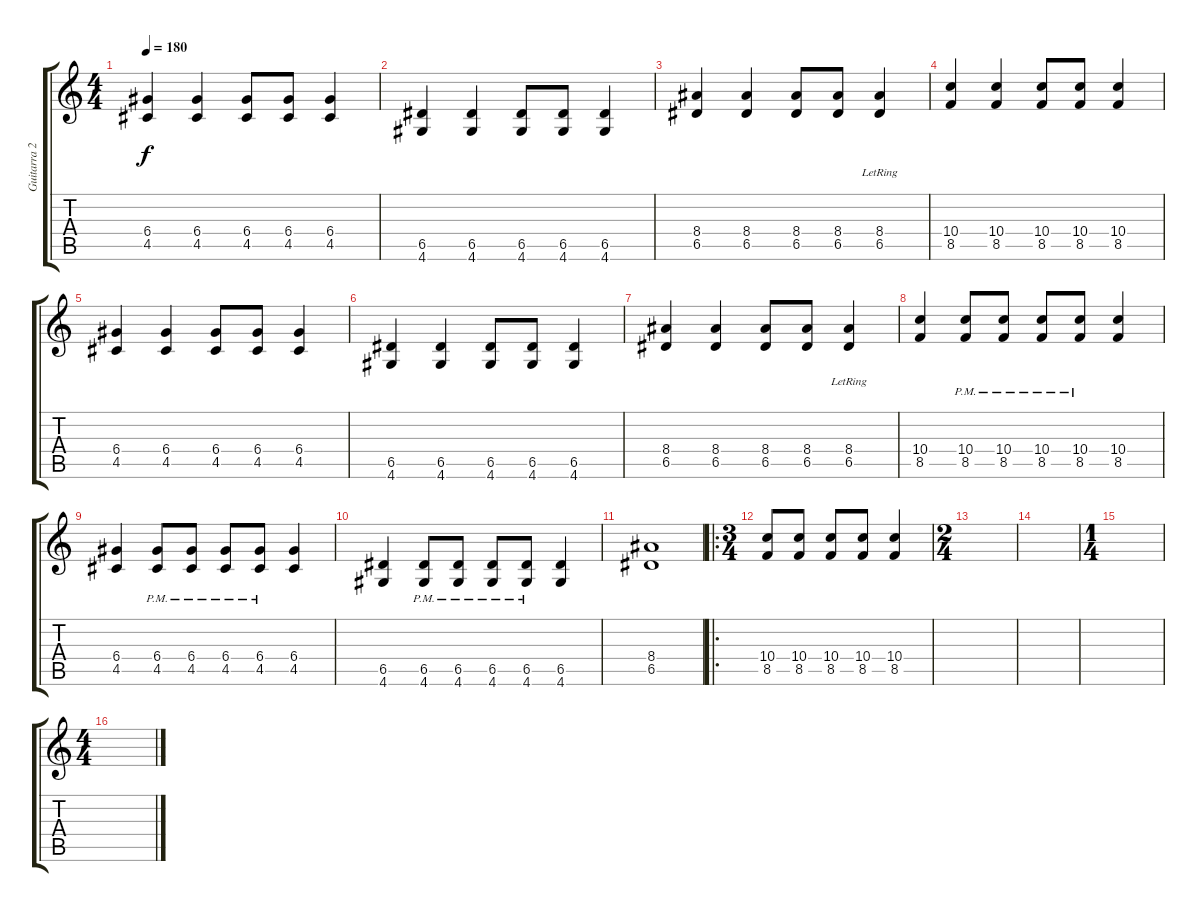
\track ("Guitarra 2" "Guitarra 2") {instrument distortionguitar}
\staff {score tabs}
\tuning (E4 B3 G3 D3 A2 E2) {hide}
\ts (4 4)
\tempo 180
\clef g2
\ks c
(6.4 4.5).4{dy f} (6.4 4.5).4 (6.4 4.5).8 (6.4 4.5).8 (6.4 4.5).4 |
(6.5 4.6).4 (6.5 4.6).4 (6.5 4.6).8 (6.5 4.6).8 (6.5 4.6).4 |
(8.4 6.5).4 (8.4 6.5).4 (8.4 6.5).8 (8.4 6.5).8 (8.4{lr} 6.5{lr}).4 |
(10.4 8.5).4 (10.4 8.5).4 (10.4 8.5).8 (10.4 8.5).8 (10.4 8.5).4 |
(6.4 4.5).4 (6.4 4.5).4 (6.4 4.5).8 (6.4 4.5).8 (6.4 4.5).4 |
(6.5 4.6).4 (6.5 4.6).4 (6.5 4.6).8 (6.5 4.6).8 (6.5 4.6).4 |
(8.4 6.5).4 (8.4 6.5).4 (8.4 6.5).8 (8.4 6.5).8 (8.4{lr} 6.5{lr}).4 |
(10.4 8.5).4 (10.4{pm} 8.5{pm}).8 (10.4{pm} 8.5{pm}).8 (10.4{pm} 8.5{pm}).8 (10.4{pm} 8.5{pm}).8 (10.4 8.5).4 |
(6.4 4.5).4 (6.4{pm} 4.5{pm}).8 (6.4{pm} 4.5{pm}).8 (6.4{pm} 4.5{pm}).8 (6.4{pm} 4.5{pm}).8 (6.4 4.5).4 |
(6.5 4.6).4 (6.5{pm} 4.6{pm}).8 (6.5{pm} 4.6{pm}).8 (6.5{pm} 4.6{pm}).8 (6.5{pm} 4.6{pm}).8 (6.5 4.6).4 |
(8.4 6.5).1 |
\ro
\ts (3 4)
(10.4 8.5).8 (10.4 8.5).8 (10.4 8.5).8 (10.4 8.5).8 (10.4 8.5).4 |
\ts (2 4)
|
|
\ts (1 4)
|
\ts (4 4)
